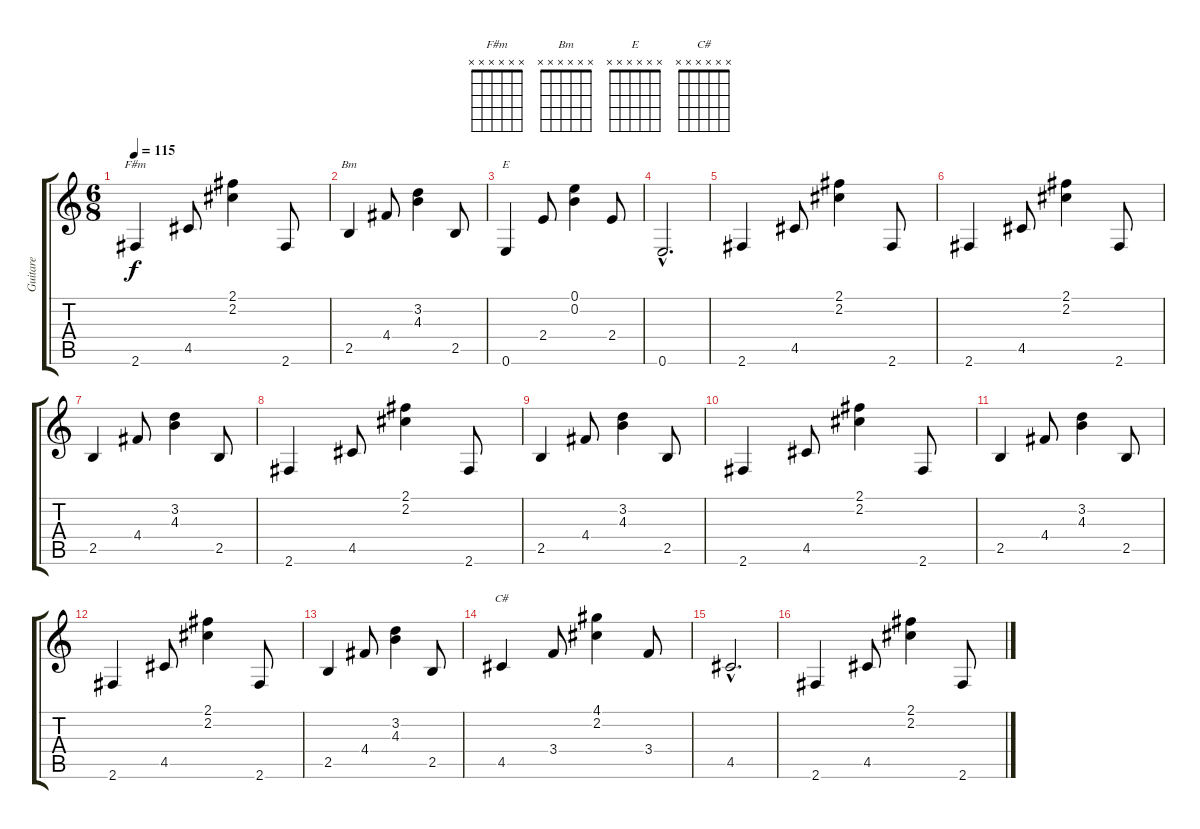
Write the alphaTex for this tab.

\track ("Guitare" "Guitare") {instrument acousticguitarsteel}
\staff {score tabs}
\tuning (E4 B3 G3 D3 A2 E2) {hide}
\chord ("F#m" x x x x x x) {firstfret 0}
\chord ("Bm" x x x x x x) {firstfret 0}
\chord ("E" x x x x x x) {firstfret 0}
\chord ("C#" x x x x x x) {firstfret 0}
\ts (6 8)
\tempo 115
\clef g2
\ks c
2.6.4{ch "F#m" dy f} 4.5.8 (2.1 2.2).4 2.6.8 |
2.5.4{ch "Bm"} 4.4.8 (3.2 4.3).4 2.5.8 |
0.6.4{ch "E"} 2.4.8 (0.1 0.2).4 2.4.8 |
0.6{hac}.2{d} |
2.6.4 4.5.8 (2.1 2.2).4 2.6.8 |
2.6.4 4.5.8 (2.1 2.2).4 2.6.8 |
2.5.4 4.4.8 (3.2 4.3).4 2.5.8 |
2.6.4 4.5.8 (2.1 2.2).4 2.6.8 |
2.5.4 4.4.8 (3.2 4.3).4 2.5.8 |
2.6.4 4.5.8 (2.1 2.2).4 2.6.8 |
2.5.4 4.4.8 (3.2 4.3).4 2.5.8 |
2.6.4 4.5.8 (2.1 2.2).4 2.6.8 |
2.5.4 4.4.8 (3.2 4.3).4 2.5.8 |
4.5.4{ch "C#"} 3.4.8 (4.1 2.2).4 3.4.8 |
4.5{hac}.2{d} |
2.6.4 4.5.8 (2.1 2.2).4 2.6.8
